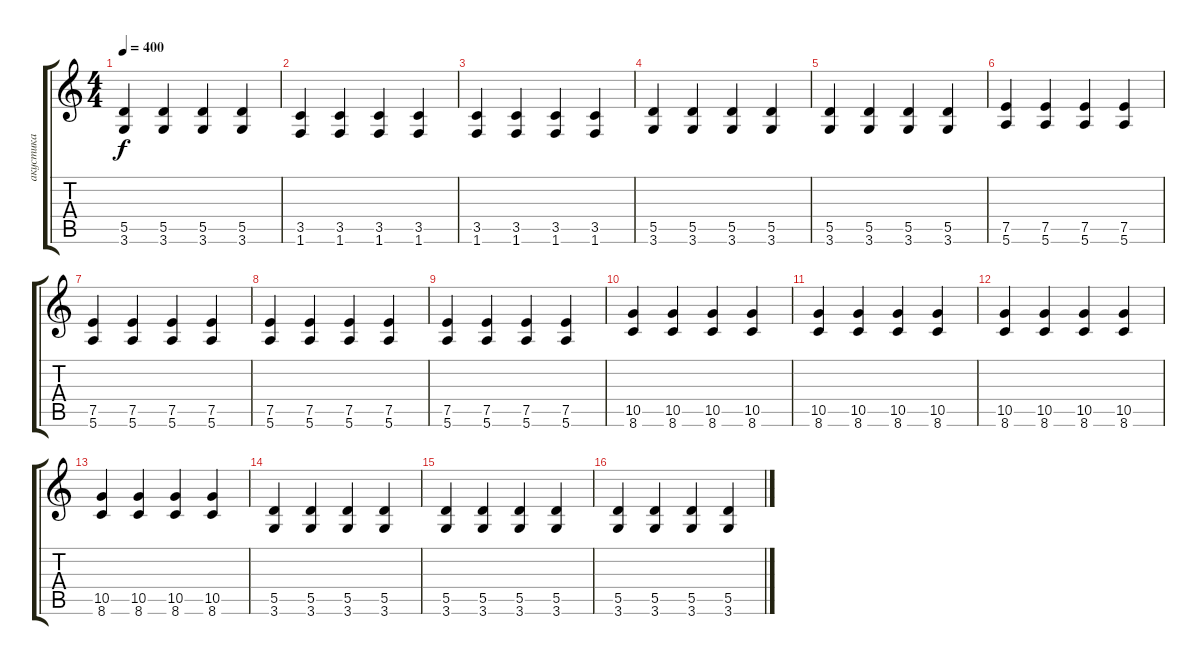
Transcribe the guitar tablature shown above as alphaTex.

\track ("акустика" "акустика") {instrument acousticguitarsteel}
\staff {score tabs}
\tuning (E4 B3 G3 D3 A2 E2) {hide}
\ts (4 4)
\tempo 400
\clef g2
\ks c
(5.5 3.6).4{dy f} (5.5 3.6).4 (5.5 3.6).4 (5.5 3.6).4 |
(3.5 1.6).4 (3.5 1.6).4 (3.5 1.6).4 (3.5 1.6).4 |
(3.5 1.6).4 (3.5 1.6).4 (3.5 1.6).4 (3.5 1.6).4 |
(5.5 3.6).4 (5.5 3.6).4 (5.5 3.6).4 (5.5 3.6).4 |
(5.5 3.6).4 (5.5 3.6).4 (5.5 3.6).4 (5.5 3.6).4 |
(7.5 5.6).4 (7.5 5.6).4 (7.5 5.6).4 (7.5 5.6).4 |
(7.5 5.6).4 (7.5 5.6).4 (7.5 5.6).4 (7.5 5.6).4 |
(7.5 5.6).4 (7.5 5.6).4 (7.5 5.6).4 (7.5 5.6).4 |
(7.5 5.6).4 (7.5 5.6).4 (7.5 5.6).4 (7.5 5.6).4 |
(10.5 8.6).4 (10.5 8.6).4 (10.5 8.6).4 (10.5 8.6).4 |
(10.5 8.6).4 (10.5 8.6).4 (10.5 8.6).4 (10.5 8.6).4 |
(10.5 8.6).4 (10.5 8.6).4 (10.5 8.6).4 (10.5 8.6).4 |
(10.5 8.6).4 (10.5 8.6).4 (10.5 8.6).4 (10.5 8.6).4 |
(5.5 3.6).4 (5.5 3.6).4 (5.5 3.6).4 (5.5 3.6).4 |
(5.5 3.6).4 (5.5 3.6).4 (5.5 3.6).4 (5.5 3.6).4 |
(5.5 3.6).4 (5.5 3.6).4 (5.5 3.6).4 (5.5 3.6).4
